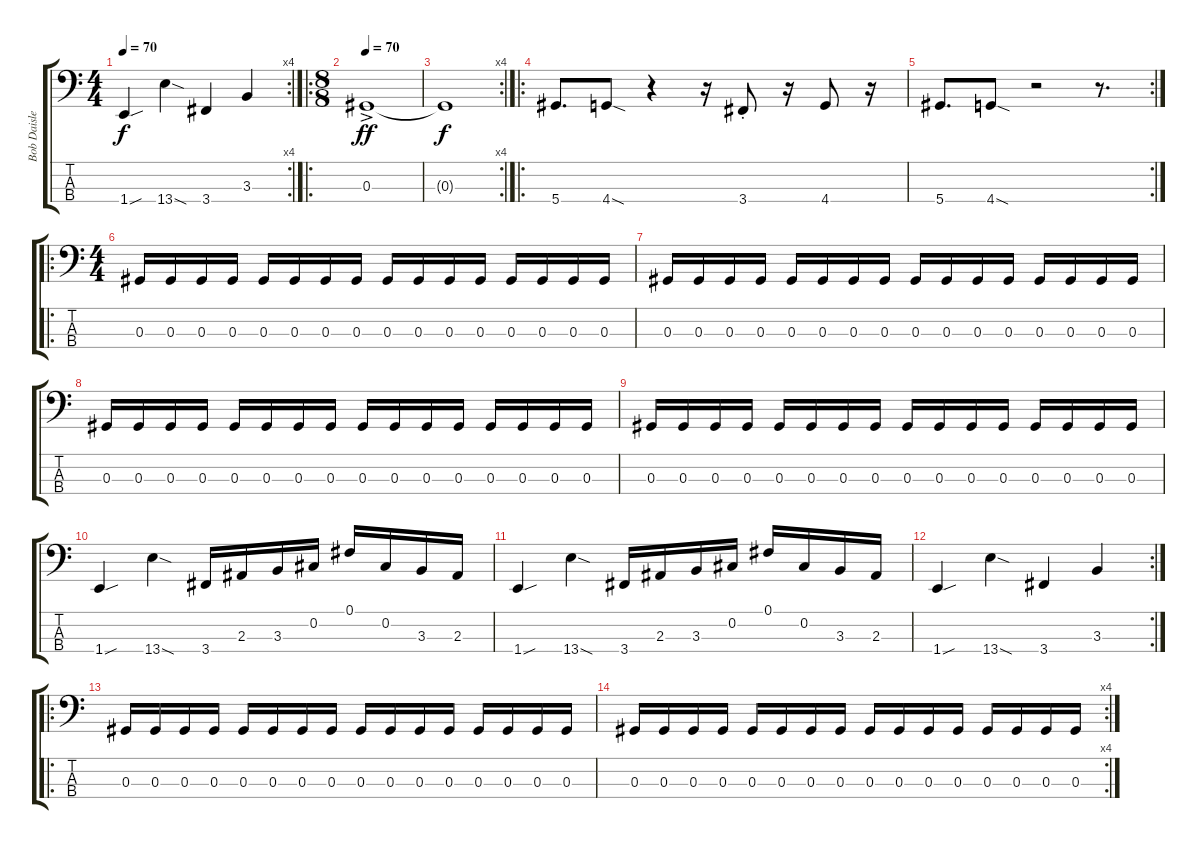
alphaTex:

\track ("Bob Daisley" "Bob Daisle") {instrument electricbassfinger}
\staff {score tabs}
\tuning (Gb2 Db2 Ab1 Eb1) {hide}
\rc 4
\ts (4 4)
\tempo 70
\clef f4
\ks c
1.4{sou}.4{dy f} 13.4{sod}.4 3.4.4 3.3.4 |
\ro
\ts (8 8)
\tempo 70
0.3{ac}.1{dy ff} |
\rc 4
0.3{t}.1{dy f} |
\ro
5.4.8{d} 4.4{sod}.8 r.4 r.16 3.4{st}.8 r.16 4.4.8 r.16 |
\rc 2
5.4.8{d} 4.4{sod}.8 r.2 r.8{d} |
\ro
\ts (4 4)
0.3.16 0.3.16 0.3.16 0.3.16 0.3.16 0.3.16 0.3.16 0.3.16 0.3.16 0.3.16 0.3.16 0.3.16 0.3.16 0.3.16 0.3.16 0.3.16 |
0.3.16 0.3.16 0.3.16 0.3.16 0.3.16 0.3.16 0.3.16 0.3.16 0.3.16 0.3.16 0.3.16 0.3.16 0.3.16 0.3.16 0.3.16 0.3.16 |
0.3.16 0.3.16 0.3.16 0.3.16 0.3.16 0.3.16 0.3.16 0.3.16 0.3.16 0.3.16 0.3.16 0.3.16 0.3.16 0.3.16 0.3.16 0.3.16 |
0.3.16 0.3.16 0.3.16 0.3.16 0.3.16 0.3.16 0.3.16 0.3.16 0.3.16 0.3.16 0.3.16 0.3.16 0.3.16 0.3.16 0.3.16 0.3.16 |
1.4{sou}.4 13.4{sod}.4 3.4.16 2.3.16 3.3.16 0.2.16 0.1.16 0.2.16 3.3.16 2.3.16 |
1.4{sou}.4 13.4{sod}.4 3.4.16 2.3.16 3.3.16 0.2.16 0.1.16 0.2.16 3.3.16 2.3.16 |
\rc 2
1.4{sou}.4 13.4{sod}.4 3.4.4 3.3.4 |
\ro
0.3.16 0.3.16 0.3.16 0.3.16 0.3.16 0.3.16 0.3.16 0.3.16 0.3.16 0.3.16 0.3.16 0.3.16 0.3.16 0.3.16 0.3.16 0.3.16 |
\rc 4
0.3.16 0.3.16 0.3.16 0.3.16 0.3.16 0.3.16 0.3.16 0.3.16 0.3.16 0.3.16 0.3.16 0.3.16 0.3.16 0.3.16 0.3.16 0.3.16
